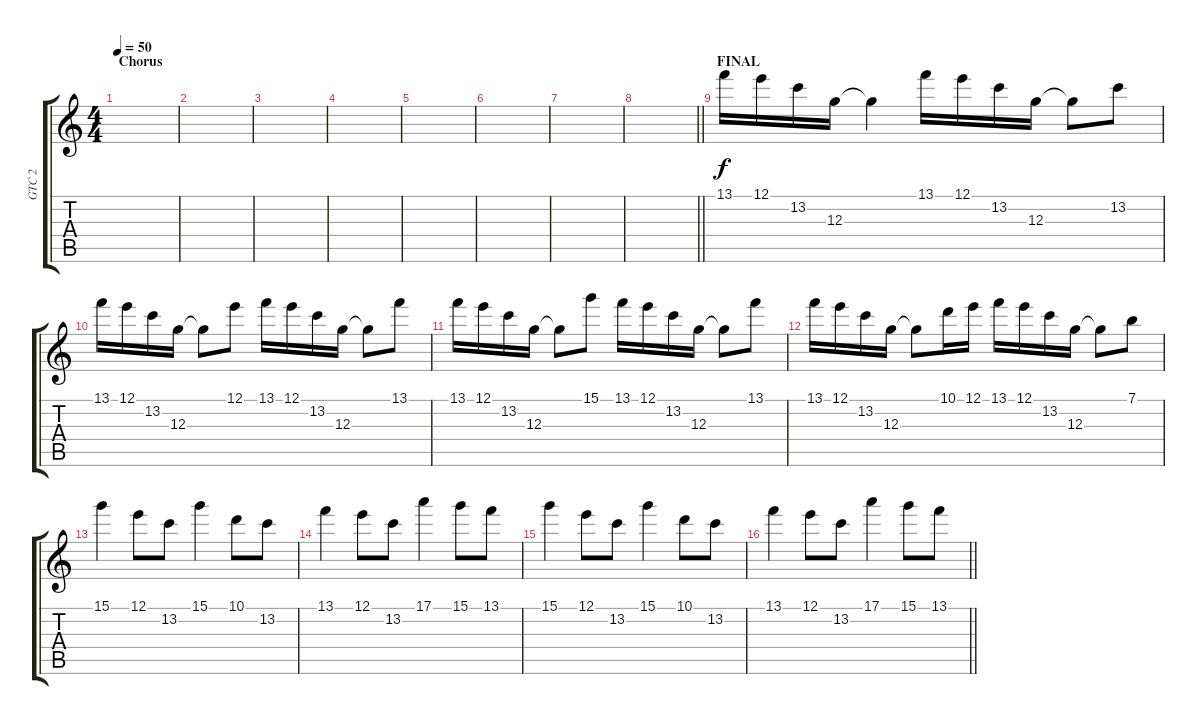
\track ("GTC 2" "GTC 2") {instrument electricguitarjazz}
\staff {score tabs}
\tuning (E4 B3 G3 D3 A2 D2) {hide}
\ts (4 4)
\section ("" "Chorus")
\tempo 50
\clef g2
\ks c
|
|
|
|
|
|
|
\barLineRight lightlight
|
\section ("" "FINAL")
13.1.16 12.1.16 13.2.16 12.3.16 12.3{t}.4 13.1.16 12.1.16 13.2.16 12.3.16 12.3{t}.8 13.2.8 |
13.1.16 12.1.16 13.2.16 12.3.16 12.3{t}.8 12.1.8 13.1.16 12.1.16 13.2.16 12.3.16 12.3{t}.8 13.1.8 |
13.1.16 12.1.16 13.2.16 12.3.16 12.3{t}.8 15.1.8 13.1.16 12.1.16 13.2.16 12.3.16 12.3{t}.8 13.1.8 |
13.1.16 12.1.16 13.2.16 12.3.16 12.3{t}.8 10.1.16 12.1.16 13.1.16 12.1.16 13.2.16 12.3.16 12.3{t}.8 7.1.8 |
15.1.4 12.1.8 13.2.8 15.1.4 10.1.8 13.2.8 |
13.1.4 12.1.8 13.2.8 17.1.4 15.1.8 13.1.8 |
15.1.4 12.1.8 13.2.8 15.1.4 10.1.8 13.2.8 |
\barLineRight lightlight
13.1.4 12.1.8 13.2.8 17.1.4 15.1.8 13.1.8
